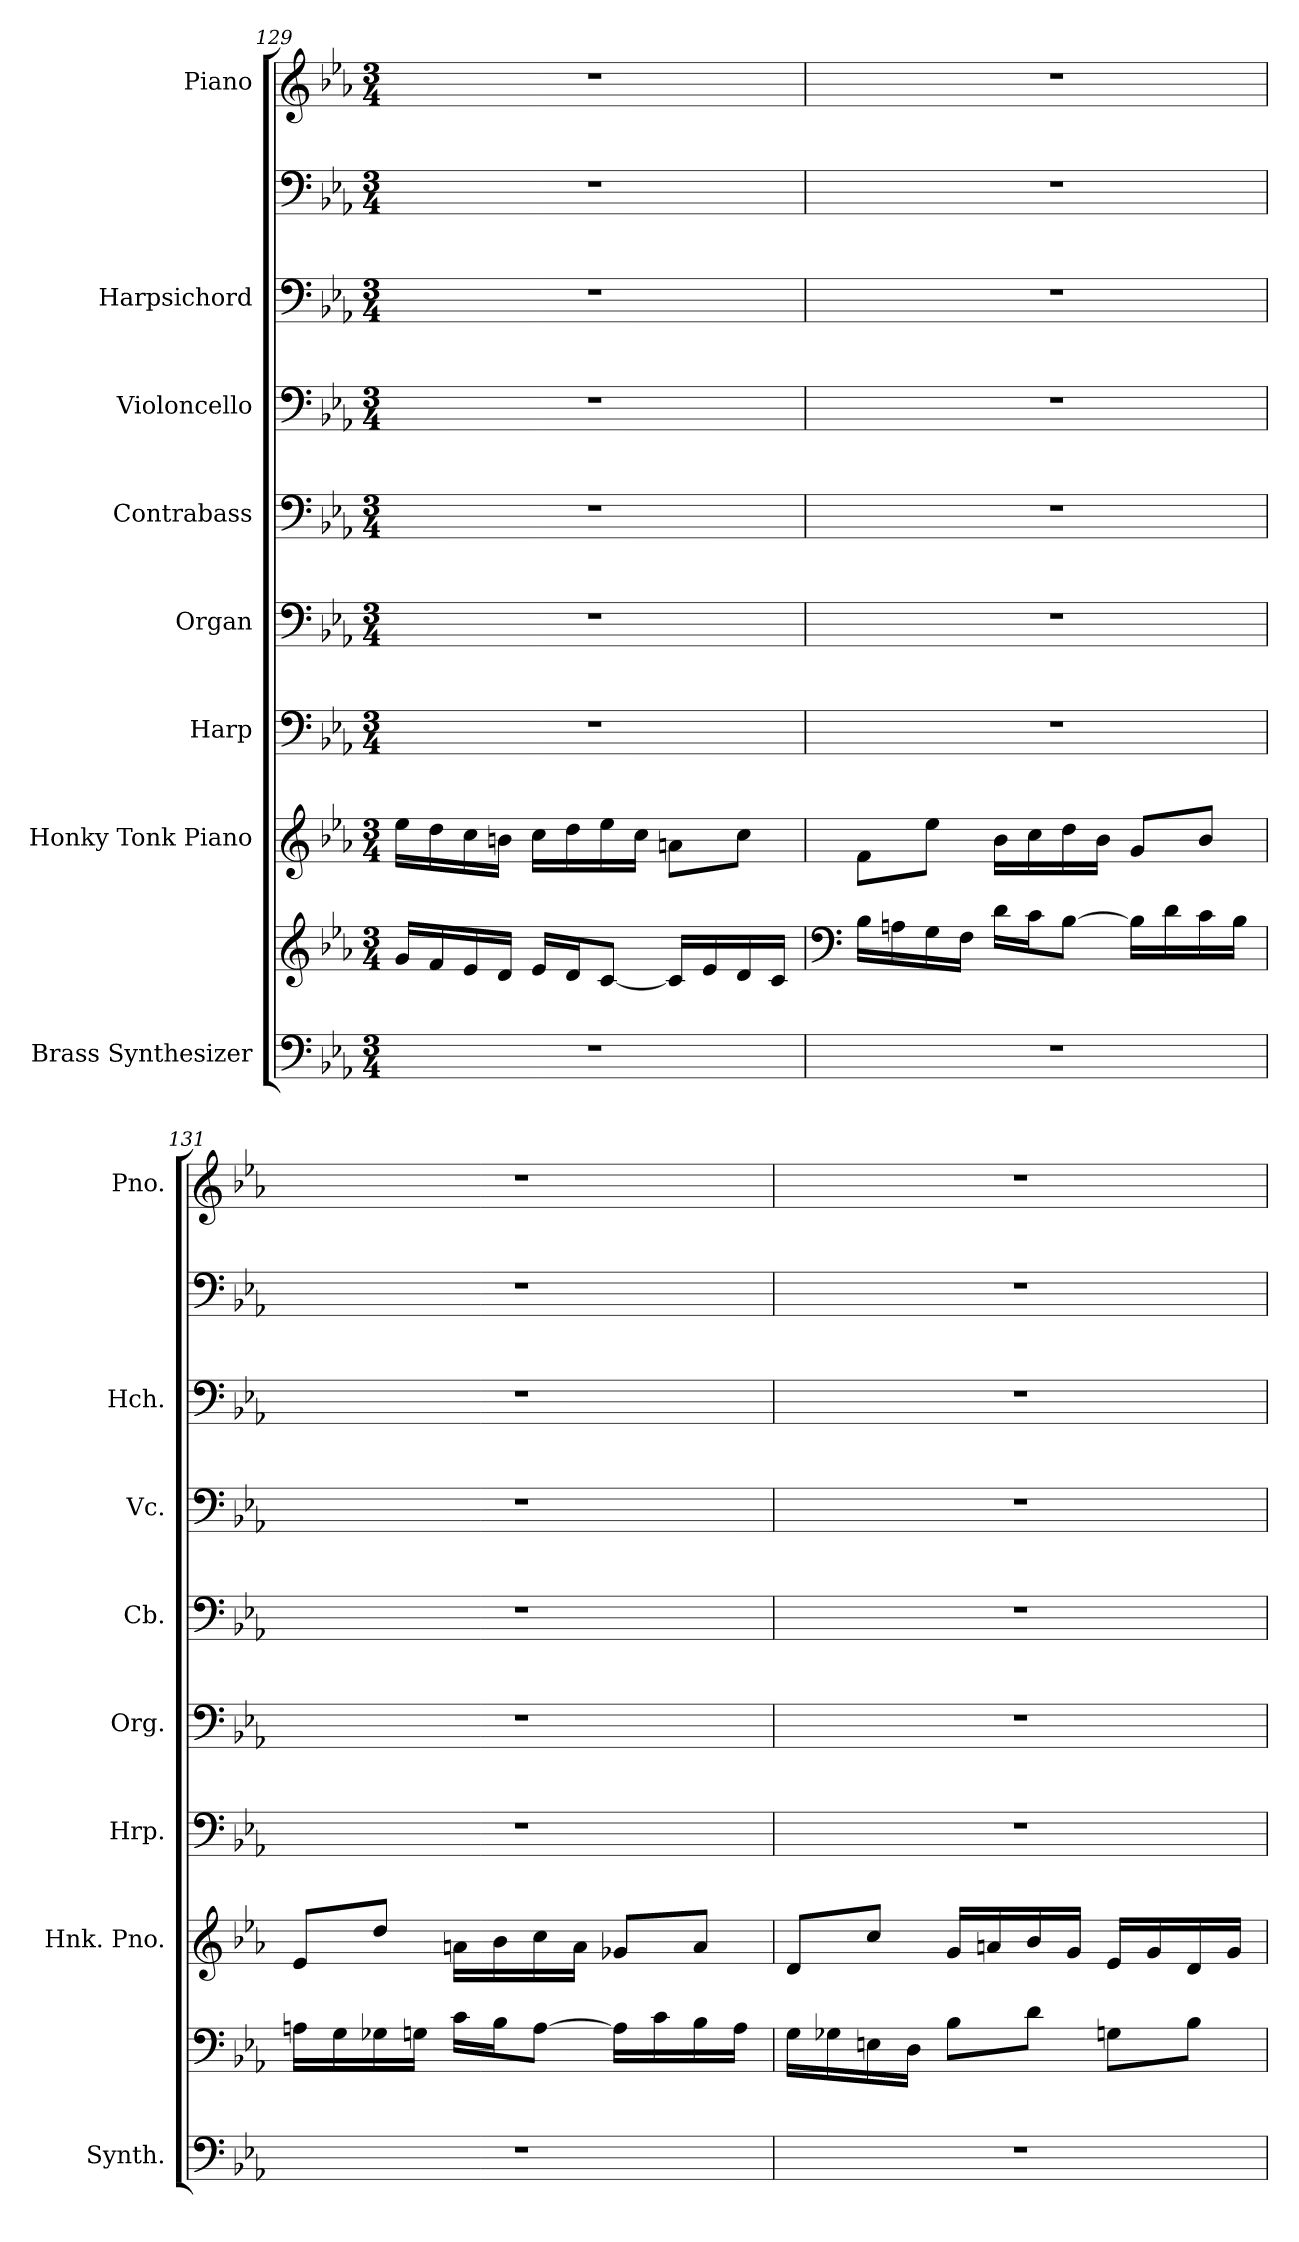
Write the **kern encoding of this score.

**kern	**kern	**kern	**kern	**kern	**kern	**kern	**kern	**kern	**kern
*part8	*part8	*part7	*part6	*part5	*part4	*part3	*part2	*part2	*part1
*staff10	*staff9	*staff8	*staff7	*staff6	*staff5	*staff4	*staff3	*staff2	*staff1
*I"Brass Synthesizer	*	*I"Honky Tonk Piano	*I"Harp	*I"Organ	*I"Contrabass	*I"Violoncello	*I"Harpsichord	*	*I"Piano
*I'Synth.	*	*I'Hnk. Pno.	*I'Hrp.	*I'Org.	*I'Cb.	*I'Vc.	*I'Hch.	*	*I'Pno.
*clefF4	*clefG2	*clefG2	*clefF4	*clefF4	*clefF4	*clefF4	*clefF4	*clefF4	*clefG2
*	*	*	*	*	*ITrd7c12	*	*	*	*
*k[b-e-a-]	*k[b-e-a-]	*k[b-e-a-]	*k[b-e-a-]	*k[b-e-a-]	*k[b-e-a-]	*k[b-e-a-]	*k[b-e-a-]	*k[b-e-a-]	*k[b-e-a-]
*M3/4	*M3/4	*M3/4	*M3/4	*M3/4	*M3/4	*M3/4	*M3/4	*M3/4	*M3/4
=129	=129	=129	=129	=129	=129	=129	=129	=129	=129
2.r	16g/LL	16ee-\LL	2.r	2.r	2.r	2.r	2.r	2.r	2.r
.	16f/	16dd\	.	.	.	.	.	.	.
.	16e-/	16cc\	.	.	.	.	.	.	.
.	16d/JJ	16bn\JJ	.	.	.	.	.	.	.
.	16e-/LL	16cc\LL	.	.	.	.	.	.	.
.	16d/J	16dd\	.	.	.	.	.	.	.
.	[8c/J	16ee-\	.	.	.	.	.	.	.
.	.	16cc\JJ	.	.	.	.	.	.	.
.	16c/LL]	8an\L	.	.	.	.	.	.	.
.	16e-/	.	.	.	.	.	.	.	.
.	16d/	8cc\J	.	.	.	.	.	.	.
.	16c/JJ	.	.	.	.	.	.	.	.
!!LO:PB:g=z
=130	=130	=130	=130	=130	=130	=130	=130	=130	=130
*	*clefF4	*	*	*	*	*	*	*	*
2.r	16B-\LL	8f\L	2.r	2.r	2.r	2.r	2.r	2.r	2.r
.	16An\	.	.	.	.	.	.	.	.
.	16G\	8ee-\J	.	.	.	.	.	.	.
.	16F\JJ	.	.	.	.	.	.	.	.
.	16d\LL	16b-\LL	.	.	.	.	.	.	.
.	16c\J	16cc\	.	.	.	.	.	.	.
.	[8B-\J	16dd\	.	.	.	.	.	.	.
.	.	16b-\JJ	.	.	.	.	.	.	.
.	16B-\LL]	8g/L	.	.	.	.	.	.	.
.	16d\	.	.	.	.	.	.	.	.
.	16c\	8b-/J	.	.	.	.	.	.	.
.	16B-\JJ	.	.	.	.	.	.	.	.
=131	=131	=131	=131	=131	=131	=131	=131	=131	=131
2.r	16An\LL	8e-/L	2.r	2.r	2.r	2.r	2.r	2.r	2.r
.	16G\	.	.	.	.	.	.	.	.
.	16G-X\	8dd/J	.	.	.	.	.	.	.
.	16Gn\JJ	.	.	.	.	.	.	.	.
.	16c\LL	16an\LL	.	.	.	.	.	.	.
.	16B-\J	16b-\	.	.	.	.	.	.	.
.	[8A\J	16cc\	.	.	.	.	.	.	.
.	.	16a\JJ	.	.	.	.	.	.	.
.	16A\LL]	8g-X/L	.	.	.	.	.	.	.
.	16c\	.	.	.	.	.	.	.	.
.	16B-\	8a/J	.	.	.	.	.	.	.
.	16A\JJ	.	.	.	.	.	.	.	.
!!LO:PB:g=z
=132	=132	=132	=132	=132	=132	=132	=132	=132	=132
2.r	16G\LL	8d/L	2.r	2.r	2.r	2.r	2.r	2.r	2.r
.	16G-X\	.	.	.	.	.	.	.	.
.	16En\	8cc/J	.	.	.	.	.	.	.
.	16D\JJ	.	.	.	.	.	.	.	.
.	8B-\L	16g/LL	.	.	.	.	.	.	.
.	.	16an/	.	.	.	.	.	.	.
.	8d\J	16b-/	.	.	.	.	.	.	.
.	.	16g/JJ	.	.	.	.	.	.	.
.	8Gn\L	16e-/LL	.	.	.	.	.	.	.
.	.	16g/	.	.	.	.	.	.	.
.	8B-\J	16d/	.	.	.	.	.	.	.
.	.	16g/JJ	.	.	.	.	.	.	.
=	=	=	=	=	=	=	=	=	=
*-	*-	*-	*-	*-	*-	*-	*-	*-	*-
